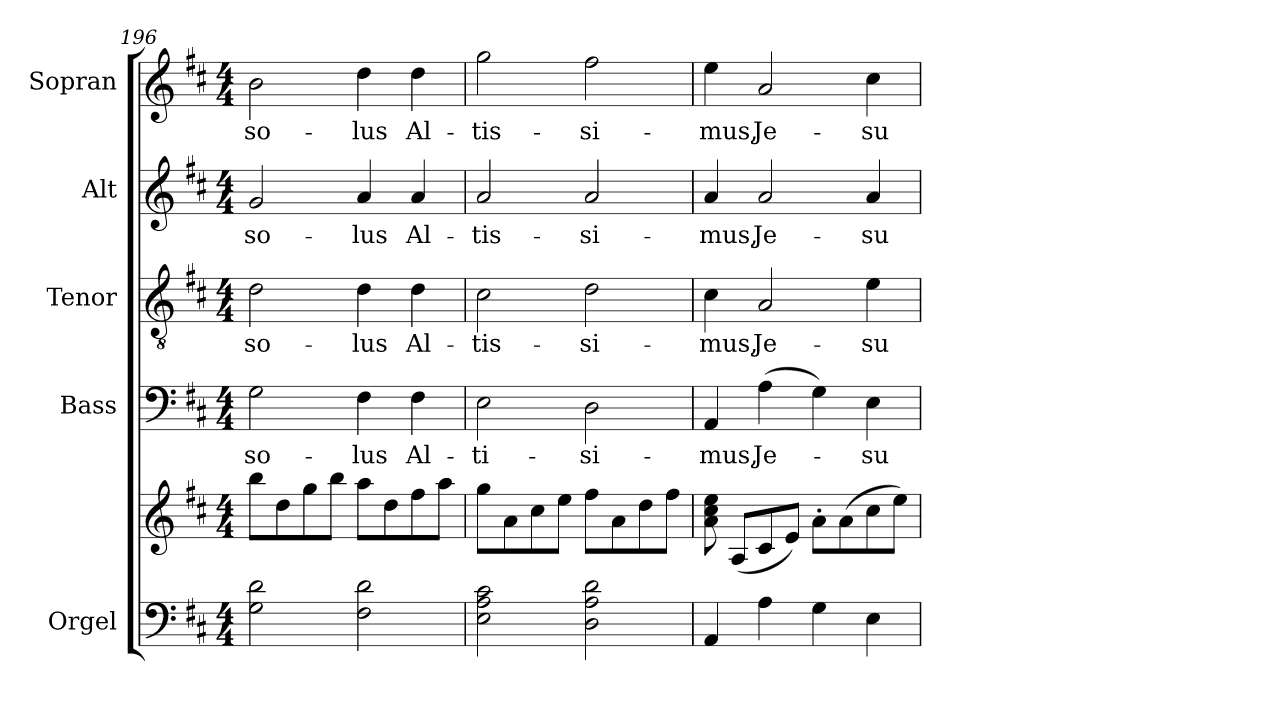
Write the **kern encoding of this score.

**kern	**kern	**kern	**text	**kern	**text	**kern	**text	**kern	**text
*part5	*part5	*part4	*part4	*part3	*part3	*part2	*part2	*part1	*part1
*staff6	*staff5	*staff4	*staff4	*staff3	*staff3	*staff2	*staff2	*staff1	*staff1
*I"Orgel	*	*I"Bass	*	*I"Tenor	*	*I"Alt	*	*I"Sopran	*
*I'Org.	*	*I'B	*	*I'T	*	*I'A	*	*I'S	*
*clefF4	*clefG2	*clefF4	*	*clefGv2	*	*clefG2	*	*clefG2	*
*k[f#c#]	*k[f#c#]	*k[f#c#]	*	*k[f#c#]	*	*k[f#c#]	*	*k[f#c#]	*
*D:	*D:	*D:	*	*D:	*	*D:	*	*D:	*
*M4/4	*M4/4	*M4/4	*	*M4/4	*	*M4/4	*	*M4/4	*
=196	=196	=196	=196	=196	=196	=196	=196	=196	=196
!	!	!	!LO:LY:b	!	!LO:LY:b	!	!LO:LY:b	!	!LO:LY:b
2G\ 2d\	8bb\L	2G\	so-	2d\	so-	2g/	so-	2b\	so-
.	8dd\	.	.	.	.	.	.	.	.
.	8gg\	.	.	.	.	.	.	.	.
.	8bb\J	.	.	.	.	.	.	.	.
!	!	!	!LO:LY:b	!	!LO:LY:b	!	!LO:LY:b	!	!LO:LY:b
2F#\ 2d\	8aa\L	4F#\	-lus	4d\	-lus	4a/	-lus	4dd\	-lus
.	8dd\	.	.	.	.	.	.	.	.
!	!	!	!LO:LY:b	!	!LO:LY:b	!	!LO:LY:b	!	!LO:LY:b
.	8ff#\	4F#\	Al-	4d\	Al-	4a/	Al-	4dd\	Al-
.	8aa\J	.	.	.	.	.	.	.	.
=197	=197	=197	=197	=197	=197	=197	=197	=197	=197
!	!	!	!LO:LY:b	!	!LO:LY:b	!	!LO:LY:b	!	!LO:LY:b
2E\ 2A\ 2c#\	8gg\L	2E\	-ti-	2c#\	-tis-	2a/	-tis-	2gg\	-tis-
.	8a\	.	.	.	.	.	.	.	.
.	8cc#\	.	.	.	.	.	.	.	.
.	8ee\J	.	.	.	.	.	.	.	.
!	!	!	!LO:LY:b	!	!LO:LY:b	!	!LO:LY:b	!	!LO:LY:b
2D\ 2A\ 2d\	8ff#\L	2D\	-si-	2d\	-si-	2a/	-si-	2ff#\	-si-
.	8a\	.	.	.	.	.	.	.	.
.	8dd\	.	.	.	.	.	.	.	.
.	8ff#\J	.	.	.	.	.	.	.	.
!!LO:LB:g=z
=198	=198	=198	=198	=198	=198	=198	=198	=198	=198
!	!	!	!LO:LY:b	!	!LO:LY:b	!	!LO:LY:b	!	!LO:LY:b
4AA/	8a\ 8cc#\ 8ee\	4AA/	-mus,	4c#\	-mus,	4a/	-mus,	4ee\	-mus,
.	(<8A/L	.	.	.	.	.	.	.	.
!	!	!	!LO:LY:b	!	!LO:LY:b	!	!LO:LY:b	!	!LO:LY:b
4A\	8c#/	(>4A\	Je-	2A/	Je-	2a/	Je-	2a/	Je-
.	8e/J)	.	.	.	.	.	.	.	.
4G\	8a'>\L	4G\)	.	.	.	.	.	.	.
.	(>8a\	.	.	.	.	.	.	.	.
!	!	!	!LO:LY:b	!	!LO:LY:b	!	!LO:LY:b	!	!LO:LY:b
4E\	8cc#\	4E\	-su	4e\	-su	4a/	-su	4cc#\	-su
.	8ee\J)	.	.	.	.	.	.	.	.
=	=	=	=	=	=	=	=	=	=
*-	*-	*-	*-	*-	*-	*-	*-	*-	*-
